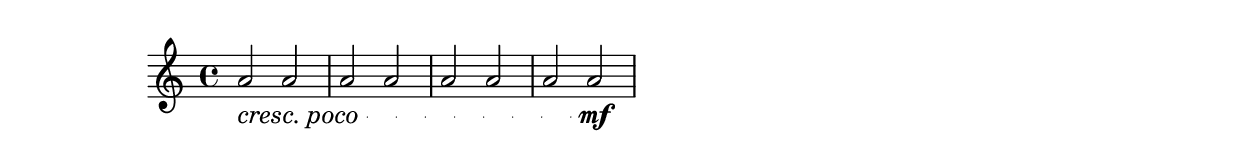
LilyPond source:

%% Do not edit this file; it is auto-generated from LSR http://lsr.dsi.unimi.it
%% This file is in the public domain.
\version "2.13.1"

\header {
  lsrtags = "expressive-marks"

%% Translation of GIT committish: b2d4318d6c53df8469dfa4da09b27c15a374d0ca
  texidoces = "
Se puede modificar el texto empleado para los crescendos y
decrescendos modificando las propiedades de contexto
@code{crescendoText} y @code{decrescendoText}.  El estilo de la
línea de extensión se puede cambiar modificando la propiedad
@code{'style} de @code{DynamicTextSpanner}.  El valor
predeterminado es @code{'hairpin} (regulador), y entre otros
valores posibles se encuentran @code{'line} (línea),
@code{'dashed-line} (línea discontinua) y @code{'dotted-line}
(línea de puntos):

"
  doctitlees = "Cambiar el texto y los estilos de objeto de extensión para las indicaciones dinámicas textuales"
  
%% Translation of GIT committish: d96023d8792c8af202c7cb8508010c0d3648899d
texidocde = "
Der Text, der für Crescendo und Decrescendo gestzt wird, kann geändert
werden, indem man die Eigenschaften @code{crescendoText} und
@code{decrescendoText} verändert.  Der Stil des Streckers kann auch
geändert werden, indem die @code{'style}-Eigenschaft des
@code{DynamicTextSpanner} beeinflusst wird.  Der Standardwert ist
@code{'hairpin}, ander Möglichkeiten sind @code{'line}, @code{'dashed-line}
und @code{'dotted-line}.
"
  doctitlede = "Text und Strecker-Stile für Dynamik-Texte ändern"

  texidoc = "
The text used for crescendos and decrescendos can be changed by
modifying the context properties @code{crescendoText} and
@code{decrescendoText}. The style of the spanner line can be changed by
modifying the @code{'style} property of @code{DynamicTextSpanner}.  The
default value is @code{'hairpin}, and other possible values include
@code{'line}, @code{'dashed-line} and @code{'dotted-line}. 

"
  doctitle = "Changing text and spanner styles for text dynamics"
} % begin verbatim

\relative c'' {
  \set crescendoText = \markup { \italic { cresc. poco } }
  \set crescendoSpanner = #'text
  \override DynamicTextSpanner #'style = #'dotted-line
  a2\< a
  a2 a
  a2 a
  a2 a\mf
}
